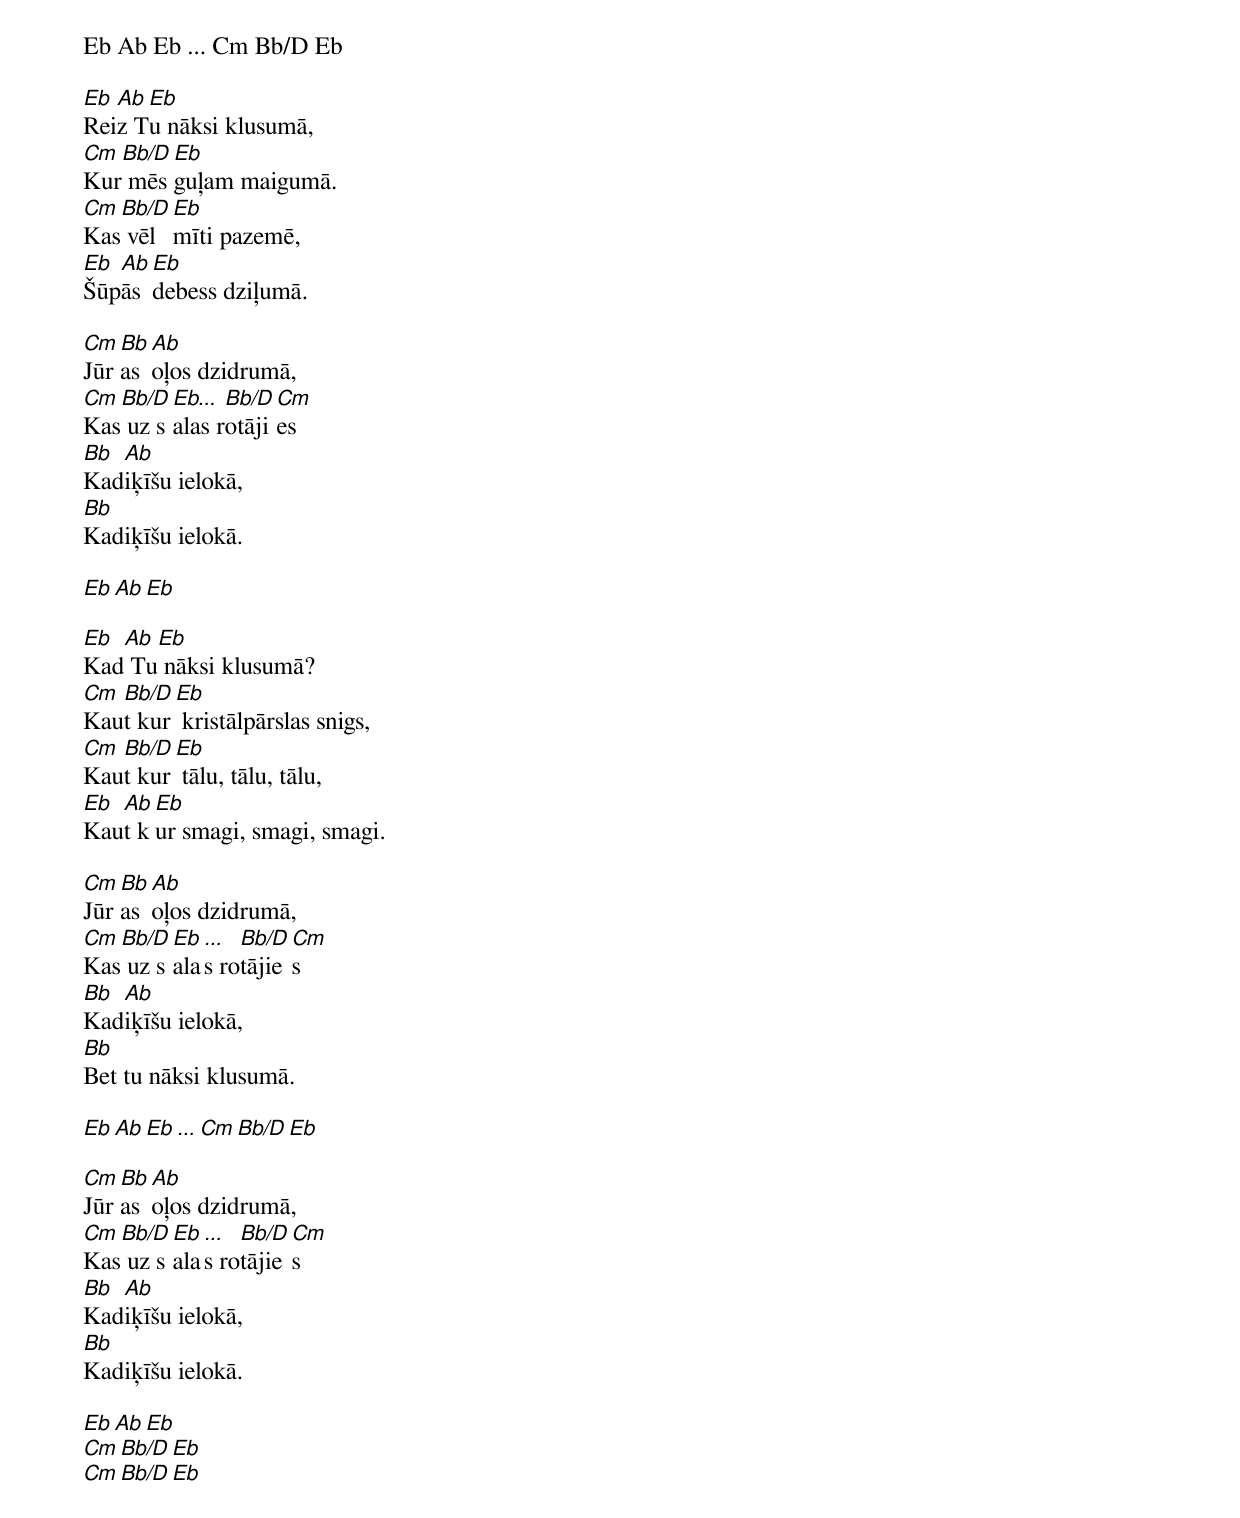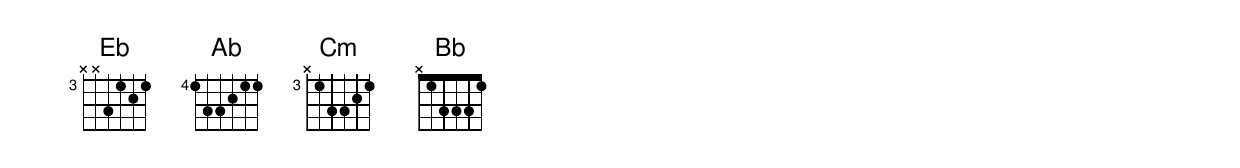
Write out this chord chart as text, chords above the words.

Eb Ab Eb ... Cm Bb/D Eb

Eb Ab Eb
Reiz Tu nāksi klusumā,
Cm Bb/D Eb
Kur mēs guļam maigumā.
Cm Bb/D Eb
Kas vēl mīti pazemē,
Eb Ab Eb
Šūpās debess dziļumā.

Cm Bb Ab
Jūras oļos dzidrumā,
Cm Bb/D Eb... Bb/D Cm
Kas uz salas rotājies
Bb Ab
Kadiķīšu ielokā,
Bb
Kadiķīšu ielokā.

Eb Ab Eb

Eb Ab Eb
Kad Tu nāksi klusumā?
Cm Bb/D Eb
Kaut kur kristālpārslas snigs,
Cm Bb/D Eb
Kaut kur tālu, tālu, tālu,
Eb Ab Eb
Kaut kur smagi, smagi, smagi.

Cm Bb Ab
Jūras oļos dzidrumā,
Cm Bb/D Eb ... Bb/D Cm
Kas uz salas rotājies
Bb Ab
Kadiķīšu ielokā,
Bb
Bet tu nāksi klusumā.

Eb Ab Eb ... Cm Bb/D Eb

Cm Bb Ab
Jūras oļos dzidrumā,
Cm Bb/D Eb ... Bb/D Cm
Kas uz salas rotājies
Bb Ab
Kadiķīšu ielokā,
Bb
Kadiķīšu ielokā.

Eb Ab Eb
Cm Bb/D Eb
Cm Bb/D Eb
